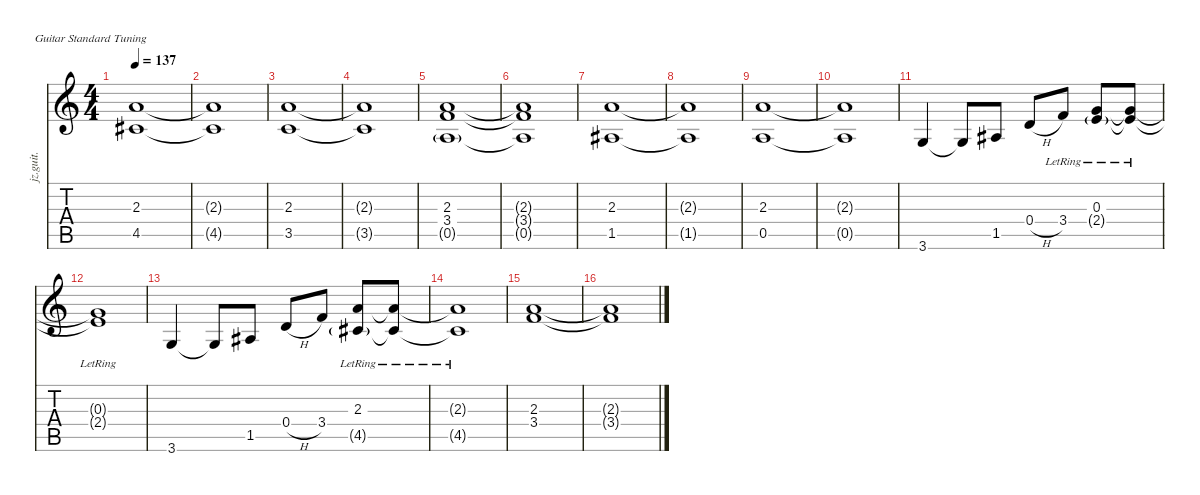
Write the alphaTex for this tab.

\defaultSystemsLayout 4
\hideDynamics
\bracketExtendMode nobrackets
\otherSystemsTrackNameOrientation horizontal
\track ("Mikael Akerfeldt (Clean Jazz)" "jz.guit.") {instrument electricguitarjazz}
\staff {score tabs}
\tuning (E4 B3 G3 D3 A2 E2)
\ts (4 4)
\tempo 137
\clef g2
\ks c
(2.3 4.5{acc #}).1{dy f beam Up} |
(2.3{t} 4.5{t acc #}).1{beam Up} |
(2.3 3.5).1{beam Up} |
(2.3{t} 3.5{t}).1{beam Up} |
(2.3 3.4 0.5{g}).1{beam Up} |
(2.3{t} 3.4{t} 0.5{t}).1{beam Up} |
(2.3 1.5{acc #}).1{beam Up} |
(2.3{t} 1.5{t acc #}).1{beam Up} |
(2.3 0.5).1{beam Up} |
(2.3{t} 0.5{t}).1{beam Up} |
3.6.4{beam Up} 3.6{t}.8{beam Up} 1.5{acc #}.8{beam Up} 0.4{h}.8{beam Up} 3.4{lr}.8{beam Up} (0.3{lr} 2.4{g}).8{beam Up} (0.3{lr t} 2.4{t}).8{beam Up} |
(0.3{lr t} 2.4{t}).1{beam Up} |
3.6.4{beam Up} 3.6{t}.8{beam Up} 1.5{acc #}.8{beam Up} 0.4{h}.8{beam Up} 3.4.8{beam Up} (2.3{lr} 4.5{g acc #}).8{beam Up} (2.3{lr t} 4.5{t acc #}).8{beam Up} |
(2.3{lr t} 4.5{t acc #}).1{beam Up} |
(2.3 3.4).1{beam Up} |
(2.3{t} 3.4{t}).1{beam Up}
